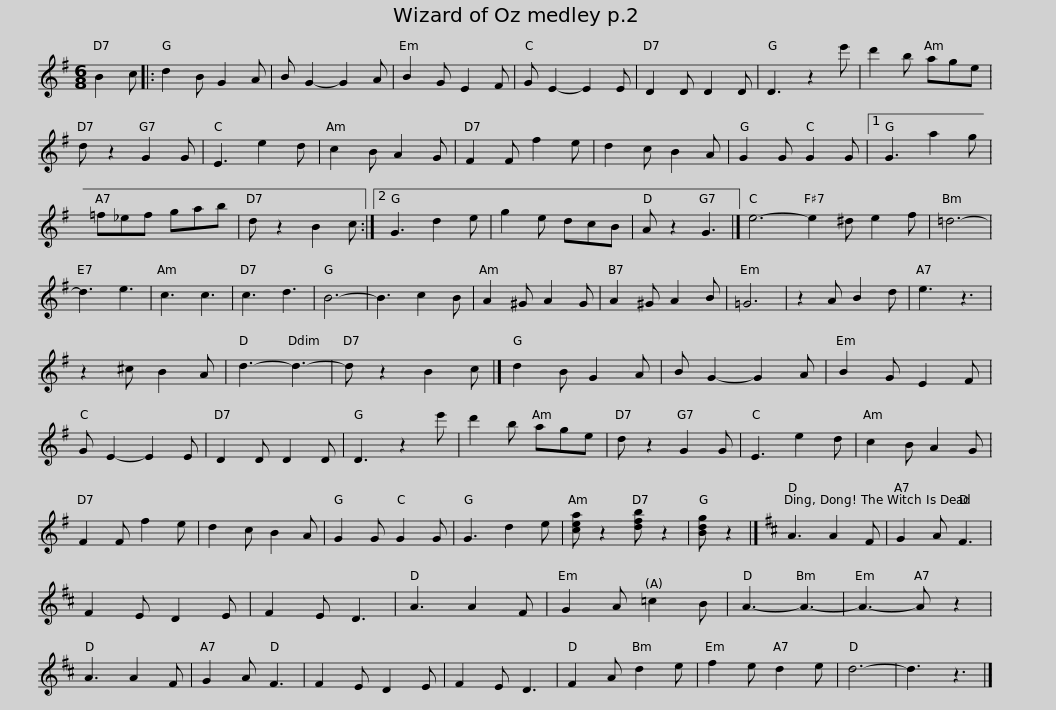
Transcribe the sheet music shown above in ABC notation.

X:1
L:1/8
M:6/8
I:linebreak $
K:G
V:1 treble
V:1
 B2 c |: d2 B G2 A | B G2- G2 A | B2 G E2 F | G E2- E2 E | %5
 D2 D D2 D | D3 z2 e' | d'2 b age | d z2 G2 G |$ E3 e2 d | %10
 c2 B A2 G | F2 F f2 e | d2 c B2 A | G2 G G2 G |1 G3 a2 g | %15
 =f_ef gab | d z2 B2 c :|2 G3 d2 e |$ g2 e dcB | A z2 G3 |] %20
 e6- e2 ^d e2 f | =d6- | d3 e3 | c3 c3 | c3 d3 | %25
 B6- | B3 c2 B | A2 ^G A2 G |$ A2 ^G A2 B | =G6 | %30
 z2 A B2 d | e3 z3 | z2 ^c B2 A | d3- d3- | d z2 B2 c |] %35
 d2 B G2 A | B G2- G2 A | B2 G E2 F |$ G E2- E2 E | D2 D D2 D | %40
 D3 z2 e' | d'2 b age | d z2 G2 G | E3 e2 d | c2 B A2 G | %45
 F2 F f2 e | d2 c B2 A |$ G2 G G2 G | G3 d2 e | [cea] z2 [dfb] z2 | %50
 [Bdg] z2 |][K:D] A3 A2 F | G2 A F3 | F2 E D2 E | F2 E D3 | %55
 A3 A2 F |$ G2 A =c2 B | A3- A3- | A3- A z2 | A3 A2 F | %60
 G2 A F3 | F2 E D2 E | F2 E D3 | F2 A d2 e | f2 e d2 e | %65
 d6- |$ d3 z3 |] %67
